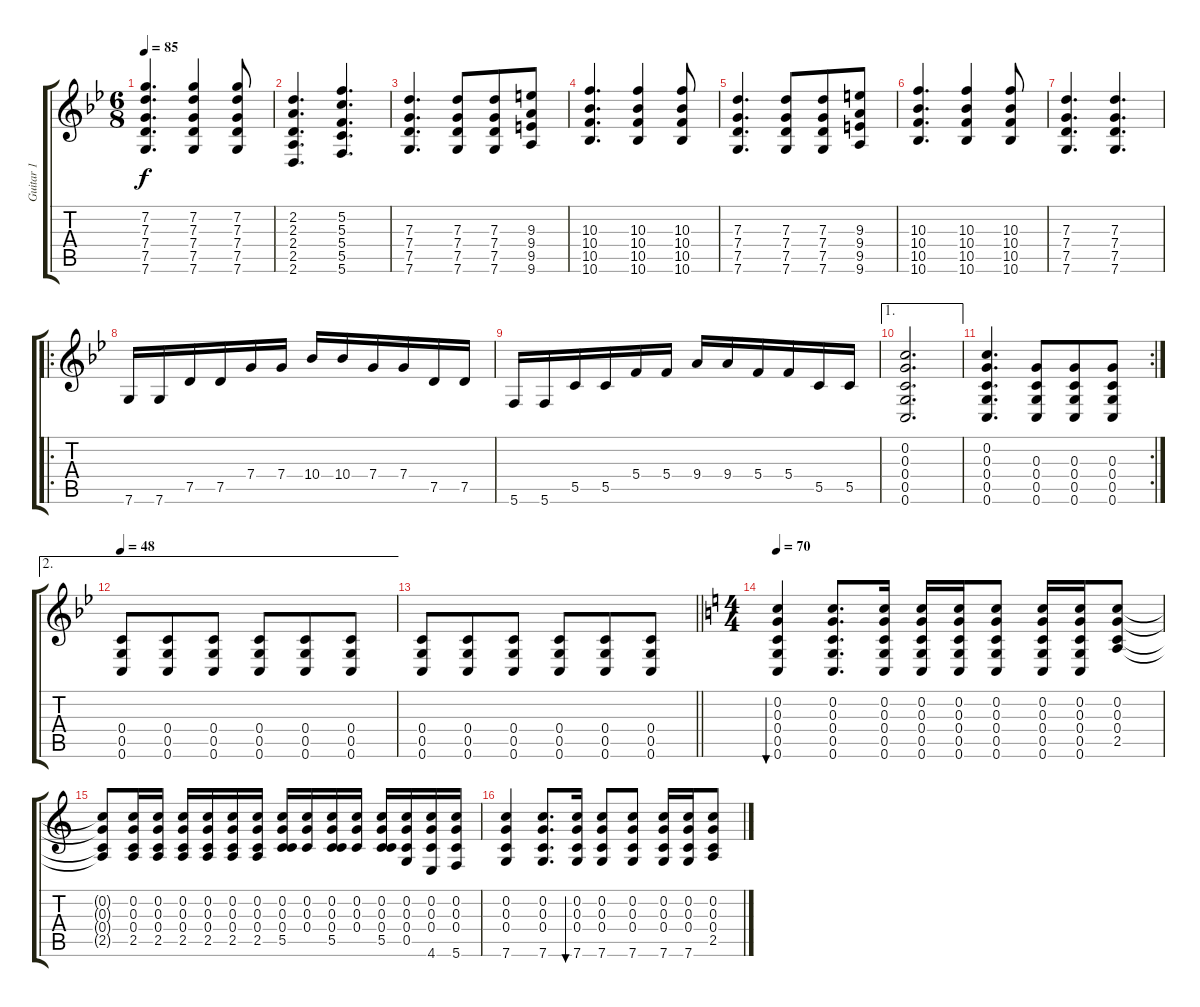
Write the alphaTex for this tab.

\track ("Guitar 1" "Guitar 1") {instrument overdrivenguitar}
\staff {score tabs}
\tuning (E4 C4 G3 C3 G2 C2) {hide}
\ts (6 8)
\tempo 85
\clef g2
\ks gminor
(7.2 7.3 7.4 7.5 7.6).4{d dy f} (7.2 7.3 7.4 7.5 7.6).4 (7.2 7.3 7.4 7.5 7.6).8 |
(2.2 2.3 2.4 2.5 2.6).4{d} (5.2 5.3 5.4 5.5 5.6).4{d} |
(7.3 7.4 7.5 7.6).4{d} (7.3 7.4 7.5 7.6).8 (7.3 7.4 7.5 7.6).8 (9.3 9.4 9.5 9.6).8 |
(10.3 10.4 10.5 10.6).4{d} (10.3 10.4 10.5 10.6).4 (10.3 10.4 10.5 10.6).8 |
(7.3 7.4 7.5 7.6).4{d} (7.3 7.4 7.5 7.6).8 (7.3 7.4 7.5 7.6).8 (9.3 9.4 9.5 9.6).8 |
(10.3 10.4 10.5 10.6).4{d} (10.3 10.4 10.5 10.6).4 (10.3 10.4 10.5 10.6).8 |
(7.3 7.4 7.5 7.6).4{d} (7.3 7.4 7.5 7.6).4{d} |
\ro
7.6.16 7.6.16 7.5.16 7.5.16 7.4.16 7.4.16 10.4.16 10.4.16 7.4.16 7.4.16 7.5.16 7.5.16 |
5.6.16 5.6.16 5.5.16 5.5.16 5.4.16 5.4.16 9.4.16 9.4.16 5.4.16 5.4.16 5.5.16 5.5.16 |
\ae 1
(0.2 0.3 0.4 0.5 0.6).2{d} |
\rc 2
(0.2 0.3 0.4 0.5 0.6).4{d} (0.3 0.4 0.5 0.6).8 (0.3 0.4 0.5 0.6).8 (0.3 0.4 0.5 0.6).8 |
\ae 2
\tempo 48
(0.4 0.5 0.6).8 (0.4 0.5 0.6).8 (0.4 0.5 0.6).8 (0.4 0.5 0.6).8 (0.4 0.5 0.6).8 (0.4 0.5 0.6).8 |
\barLineRight lightlight
(0.4 0.5 0.6).8 (0.4 0.5 0.6).8 (0.4 0.5 0.6).8 (0.4 0.5 0.6).8 (0.4 0.5 0.6).8 (0.4 0.5 0.6).8 |
\ts (4 4)
\tempo 70
\ks c
(0.2 0.3 0.4 0.5 0.6).4{bu 120} (0.2 0.3 0.4 0.5 0.6).8{d} (0.2 0.3 0.4 0.5 0.6).16 (0.2 0.3 0.4 0.5 0.6).16 (0.2 0.3 0.4 0.5 0.6).16 (0.2 0.3 0.4 0.5 0.6).8 (0.2 0.3 0.4 0.5 0.6).16 (0.2 0.3 0.4 0.5 0.6).16 (0.2 0.3 0.4 2.5).8 |
(0.2{t} 0.3{t} 0.4{t} 2.5{t}).8 (0.2 0.3 0.4 2.5).16 (0.2 0.3 0.4 2.5).16 (0.2 0.3 0.4 2.5).16 (0.2 0.3 0.4 2.5).16 (0.2 0.3 0.4 2.5).16 (0.2 0.3 0.4 2.5).16 (0.2 0.3 0.4 5.5).16 (0.2 0.3 0.4).16 (0.2 0.3 0.4 5.5).16 (0.2 0.3 0.4).16 (0.2 0.3 0.4 5.5).16 (0.2 0.3 0.4 0.5).16 (0.2 0.3 0.4 4.6).16 (0.2 0.3 0.4 5.6).16 |
(0.2 0.3 0.4 7.6).4 (0.2 0.3 0.4 7.6).8{d} (0.2 0.3 0.4 7.6).16{bu 60} (0.2 0.3 0.4 7.6).8 (0.2 0.3 0.4 7.6).8 (0.2 0.3 0.4 7.6).16 (0.2 0.3 0.4 7.6).16 (0.2 0.3 0.4 2.5).8
